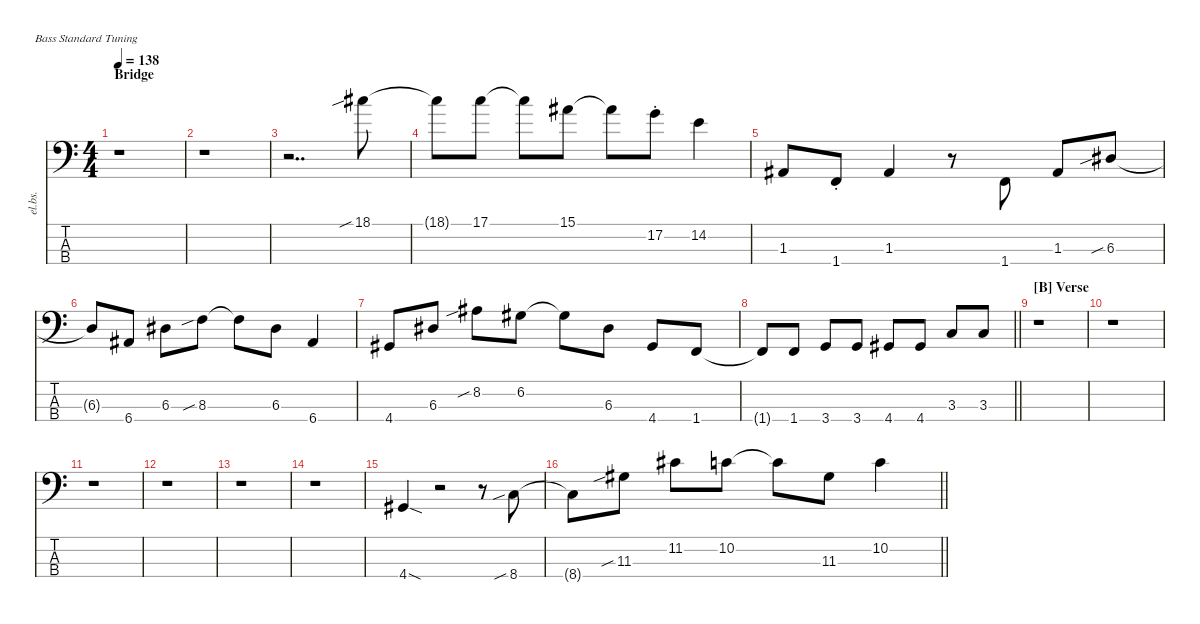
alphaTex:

\defaultSystemsLayout 4
\hideDynamics
\bracketExtendMode nobrackets
\track ("Electric Bass" "el.bs.") {instrument electricbassfinger}
\staff {score tabs}
\tuning (G2 D2 A1 E1)
\ts (4 4)
\section ("" "Bridge")
\tempo 138
\clef f4
\ks c
r.1{dy mf beam Down} |
r.1{beam Down} |
r.2{dd beam Down} 18.1{sib acc #}.8{beam Down} |
18.1{t acc #}.8{beam Down} 17.1.8{beam Down} 17.1{t}.8{beam Down} 15.1{acc #}.8{beam Down} 15.1{t acc #}.8{beam Down} 17.2{st}.8{beam Down} 14.2.4{beam Down} |
1.3{acc #}.8{beam Up} 1.4{st}.8{beam Up} 1.3{acc #}.4{beam Up} r.8{beam Down} 1.4.8{beam Up} 1.3{acc #}.8{beam Up} 6.3{sib acc #}.8{beam Up} |
6.3{t acc #}.8{beam Up} 6.4{acc #}.8{beam Up} 6.3{acc #}.8{beam Down} 8.3{sib}.8{beam Down} 8.3{t}.8{beam Down} 6.3{acc #}.8{beam Down} 6.4{acc #}.4{beam Up} |
4.4{acc #}.8{beam Up} 6.3{acc #}.8{beam Up} 8.2{sib acc #}.8{beam Down} 6.2{acc #}.8{beam Down} 6.2{t acc #}.8{beam Down} 6.3{acc #}.8{beam Down} 4.4{acc #}.8{beam Up} 1.4.8{beam Up} |
\barLineRight lightlight
1.4{t}.8{beam Up} 1.4.8{beam Up} 3.4.8{beam Up} 3.4.8{beam Up} 4.4{acc #}.8{beam Up} 4.4{acc #}.8{beam Up} 3.3.8{beam Up} 3.3.8{beam Up} |
\section ("B" "Verse")
r.1{beam Down} |
r.1{beam Down} |
r.1{beam Down} |
r.1{beam Down} |
r.1{beam Down} |
r.1{beam Down} |
4.4{sod acc #}.4{beam Up} r.2{beam Down} r.8{beam Down} 8.4{sib}.8{beam Up} |
\barLineRight lightlight
8.4{t}.8{beam Down} 11.3{sib acc #}.8{beam Down} 11.2{acc #}.8{beam Down} 10.2.8{beam Down} 10.2{t}.8{beam Down} 11.3{acc #}.8{beam Down} 10.2.4{beam Down}
